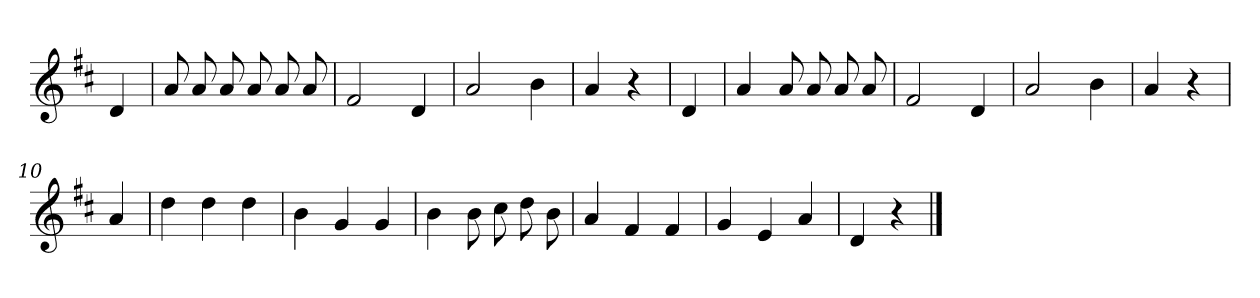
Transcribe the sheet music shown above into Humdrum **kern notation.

**kern
*part1
*staff1
*clefG2
*k[f#c#]
*D:
=
4d
=1
8a
8a
8a
8a
8a
8a
=2
2f#
4d
=3
2a
4b
=4
4a
4r
=5
4d
=6
4a
8a
8a
8a
8a
=7
2f#
4d
=8
2a
4b
=9
4a
4r
=10
4a
=11
4dd
4dd
4dd
=12
4b
4g
4g
=13
4b
8b
8cc#
8dd
8b
=14
4a
4f#
4f#
=15
4g
4e
4a
=16
4d
4r
==
*-
